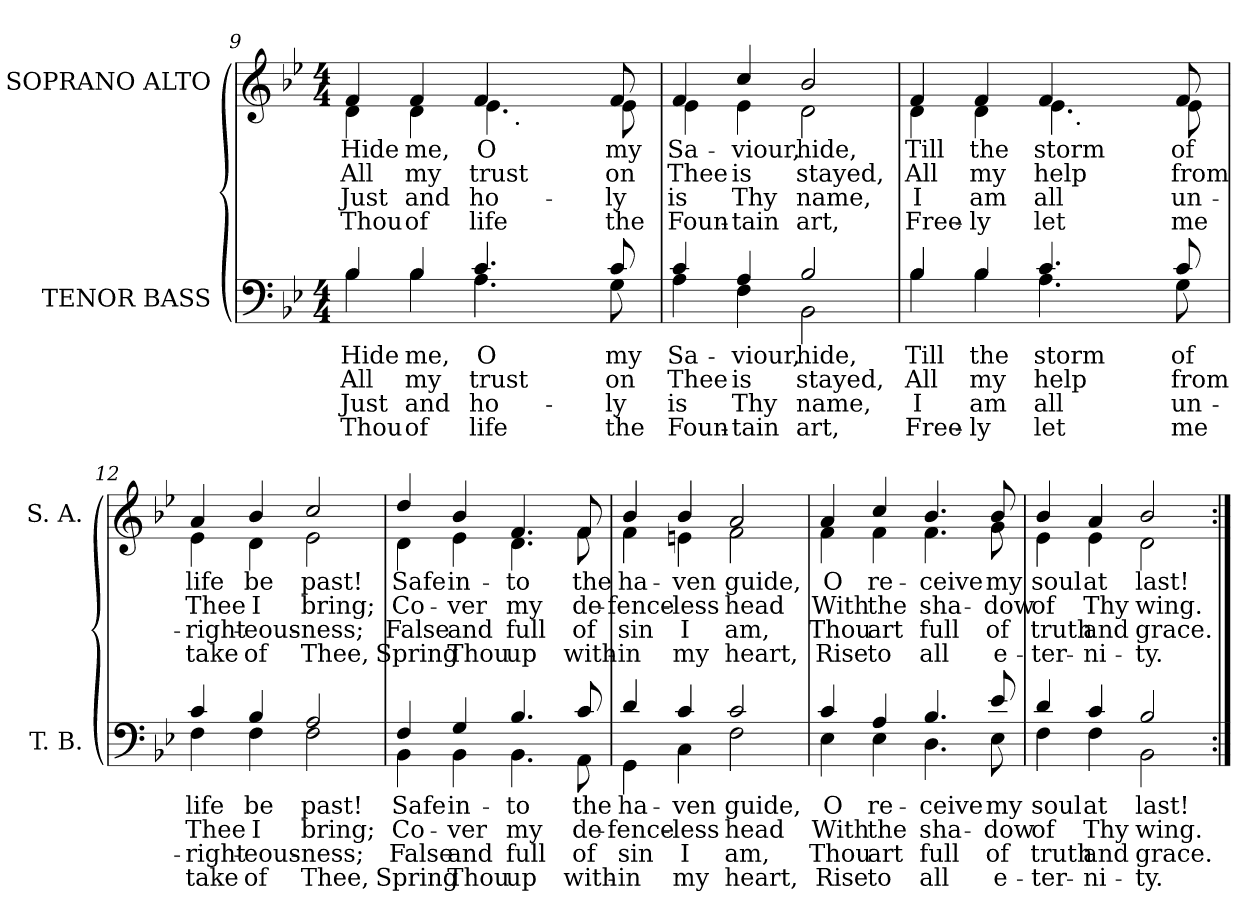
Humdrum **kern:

**kern	**text	**text	**text	**text	**kern	**text	**text	**text	**text
*part2	*part2	*part2	*part2	*part2	*part1	*part1	*part1	*part1	*part1
*staff2	*staff2	*staff2	*staff2	*staff2	*staff1	*staff1	*staff1	*staff1	*staff1
*I"TENOR  BASS	*	*	*	*	*I"SOPRANO  ALTO	*	*	*	*
*I'T.  B.	*	*	*	*	*I'S.  A.	*	*	*	*
*clefF4	*	*	*	*	*clefG2	*	*	*	*
*k[b-e-]	*	*	*	*	*k[b-e-]	*	*	*	*
*B-:	*	*	*	*	*B-:	*	*	*	*
*M4/4	*	*	*	*	*M4/4	*	*	*	*
=9	=9	=9	=9	=9	=9	=9	=9	=9	=9
!	!LO:LY:a:cj	!LO:LY:a:cj	!LO:LY:a:cj	!LO:LY:a:cj	!	!LO:LY:b:cj	!LO:LY:b:cj	!LO:LY:b:cj	!LO:LY:b:cj
*^	*	*	*	*	*^	*	*	*	*
*	*	*	*	*	*	*	*^	*	*	*	*
4B-/	4B-\	Hide	All	Just	Thou	4f/	4d\	2ryy	Hide	All	Just	Thou
!	!	!LO:LY:a:cj	!LO:LY:a:cj	!LO:LY:a:cj	!LO:LY:a:cj	!	!	!	!LO:LY:b:cj	!LO:LY:b:cj	!LO:LY:b:cj	!LO:LY:b:cj
4B-/	4B-\	me,	my	and	of	4f/	4d\	.	me,	my	and	of
!	!	!LO:LY:a:cj	!LO:LY:a:cj	!LO:LY:a:cj	!LO:LY:a:cj	!	!	!	!LO:LY:b:cj	!LO:LY:b:cj	!LO:LY:b:cj	!LO:LY:b:cj
4.c/	4.A\	O	trust	ho-	-life	4f/	4.e-\	16..ryy	O	trust	ho-	-life
!	!	!	!	!	!	!	!	!LO:TX:b:t=.	!	!	!	!
.	.	.	.	.	.	.	.	4ryy	.	.	.	.
.	.	.	.	.	.	8ryy	.	.	.	.	.	.
.	.	.	.	.	.	.	.	8ryy	.	.	.	.
!	!	!LO:LY:a:cj	!LO:LY:a:cj	!LO:LY:a:cj	!LO:LY:a:cj	!	!	!	!LO:LY:b:cj	!LO:LY:b:cj	!LO:LY:b:cj	!LO:LY:b:cj
8c/	8G\	my	on	ly	the	8f/	8e-\	.	my	on	ly	the
.	.	.	.	.	.	.	.	64ryy	.	.	.	.
!!LO:PB:g=z
=10	=10	=10	=10	=10	=10	=10	=10	=10	=10	=10	=10	=10
!	!	!LO:LY:a:cj	!LO:LY:a:cj	!LO:LY:a:cj	!LO:LY:a:cj	!	!	!	!LO:LY:b:cj	!LO:LY:b:cj	!LO:LY:b:cj	!LO:LY:b:cj
*	*	*	*	*	*	*	*v	*v	*	*	*	*
4c/	4A\	Sa-	-Thee	is	Foun-	4f/	4e-\	Sa-	-Thee	is	Foun-
!	!	!LO:LY:a:cj	!LO:LY:a:cj	!LO:LY:a:cj	!LO:LY:a:cj	!	!	!LO:LY:b:cj	!LO:LY:b:cj	!LO:LY:b:cj	!LO:LY:b:cj
4A/	4F\	-viour,	is	Thy	tain	4cc/	4e-\	-viour,	is	Thy	tain
!	!	!LO:LY:a:cj	!LO:LY:a:cj	!LO:LY:a:cj	!LO:LY:a:cj	!	!	!LO:LY:b:cj	!LO:LY:b:cj	!LO:LY:b:cj	!LO:LY:b:cj
2B-/	2BB-\	hide,	stayed,	name,	art,	2b-/	2d\	hide,	stayed,	name,	art,
=11	=11	=11	=11	=11	=11	=11	=11	=11	=11	=11	=11
!	!	!LO:LY:a:cj	!LO:LY:a:cj	!LO:LY:a:cj	!LO:LY:a:cj	!	!	!LO:LY:b:cj	!LO:LY:b:cj	!LO:LY:b:cj	!LO:LY:b:cj
*	*	*	*	*	*	*	*^	*	*	*	*
4B-/	4B-\	Till	All	I	Free-	4f/	4d\	2ryy	Till	All	I	Free-
!	!	!LO:LY:a:cj	!LO:LY:a:cj	!LO:LY:a:cj	!LO:LY:a:cj	!	!	!	!LO:LY:b:cj	!LO:LY:b:cj	!LO:LY:b:cj	!LO:LY:b:cj
4B-/	4B-\	-the	my	am	ly	4f/	4d\	.	-the	my	am	ly
!	!	!LO:LY:a:cj	!LO:LY:a:cj	!LO:LY:a:cj	!LO:LY:a:cj	!	!	!	!LO:LY:b:cj	!LO:LY:b:cj	!LO:LY:b:cj	!LO:LY:b:cj
4.c/	4.A\	storm	help	all	let	4f/	4.e-\	16.ryy	storm	help	all	let
!	!	!	!	!	!	!	!	!LO:TX:b:t=.	!	!	!	!
.	.	.	.	.	.	.	.	4ryy	.	.	.	.
.	.	.	.	.	.	8ryy	.	.	.	.	.	.
.	.	.	.	.	.	.	.	8ryy	.	.	.	.
!	!	!LO:LY:a:cj	!LO:LY:a:cj	!LO:LY:a:cj	!LO:LY:a:cj	!	!	!	!LO:LY:b:cj	!LO:LY:b:cj	!LO:LY:b:cj	!LO:LY:b:cj
8c/	8G\	of	from	un-	-me	8f/	8e-\	.	of	from	un-	-me
.	.	.	.	.	.	.	.	32ryy	.	.	.	.
=12	=12	=12	=12	=12	=12	=12	=12	=12	=12	=12	=12	=12
!	!	!LO:LY:a:cj	!LO:LY:a:cj	!LO:LY:a:cj	!LO:LY:a:cj	!	!	!	!LO:LY:b:cj	!LO:LY:b:cj	!LO:LY:b:cj	!LO:LY:b:cj
*	*	*	*	*	*	*	*v	*v	*	*	*	*
4c/	4F\	life	Thee	right-	-take	4a/	4e-\	life	Thee	right-	-take
!	!	!LO:LY:a:cj	!LO:LY:a:cj	!LO:LY:a:cj	!LO:LY:a:cj	!	!	!LO:LY:b:cj	!LO:LY:b:cj	!LO:LY:b:cj	!LO:LY:b:cj
4B-/	4F\	be	I	eous-	-of	4b-/	4d\	be	I	eous-	-of
!	!	!LO:LY:a:cj	!LO:LY:a:cj	!LO:LY:a:cj	!LO:LY:a:cj	!	!	!LO:LY:b:cj	!LO:LY:b:cj	!LO:LY:b:cj	!LO:LY:b:cj
2A/	2F\	past!	bring;	ness;	Thee,	2cc/	2e-\	past!	bring;	ness;	Thee,
!!LO:LB:g=z	!!
=13	=13	=13	=13	=13	=13	=13	=13	=13	=13	=13	=13
!	!	!LO:LY:a:cj	!LO:LY:a:cj	!LO:LY:a:cj	!LO:LY:a:cj	!	!	!LO:LY:b:cj	!LO:LY:b:cj	!LO:LY:b:cj	!LO:LY:b:cj
4F/	4BB-\	Safe	Co-	-False	Spring	4dd/	4d\	Safe	Co-	-False	Spring
!	!	!LO:LY:a:cj	!LO:LY:a:cj	!LO:LY:a:cj	!LO:LY:a:cj	!	!	!LO:LY:b:cj	!LO:LY:b:cj	!LO:LY:b:cj	!LO:LY:b:cj
4G/	4BB-\	in-	-ver	and	Thou	4b-/	4e-\	in-	-ver	and	Thou
!	!	!LO:LY:a:cj	!LO:LY:a:cj	!LO:LY:a:cj	!LO:LY:a:cj	!	!	!LO:LY:b:cj	!LO:LY:b:cj	!LO:LY:b:cj	!LO:LY:b:cj
4.B-/	4.BB-\	to	my	full	up	4.f/	4.d\	to	my	full	up
!	!	!LO:LY:a:cj	!LO:LY:a:cj	!LO:LY:a:cj	!LO:LY:a:cj	!	!	!LO:LY:b:cj	!LO:LY:b:cj	!LO:LY:b:cj	!LO:LY:b:cj
8c/	8AA\	the	de-	-of	with-	8f/	8f\	the	de-	-of	with-
=14	=14	=14	=14	=14	=14	=14	=14	=14	=14	=14	=14
!	!	!LO:LY:a:cj	!LO:LY:a:cj	!LO:LY:a:cj	!LO:LY:a:cj	!	!	!LO:LY:b:cj	!LO:LY:b:cj	!LO:LY:b:cj	!LO:LY:b:cj
4d/	4GG\	-ha-	-fence-	-sin	in	4b-/	4f\	-ha-	-fence-	-sin	in
!	!	!LO:LY:a:cj	!LO:LY:a:cj	!LO:LY:a:cj	!LO:LY:a:cj	!	!	!LO:LY:b:cj	!LO:LY:b:cj	!LO:LY:b:cj	!LO:LY:b:cj
4c/	4C\	ven	less	I	my	4b-/	4en\	ven	less	I	my
!	!	!LO:LY:a:cj	!LO:LY:a:cj	!LO:LY:a:cj	!LO:LY:a:cj	!	!	!LO:LY:b:cj	!LO:LY:b:cj	!LO:LY:b:cj	!LO:LY:b:cj
2c/	2F\	guide,	head	am,	heart,	2a/	2f\	guide,	head	am,	heart,
!!LO:LB:g=z	!!
=15	=15	=15	=15	=15	=15	=15	=15	=15	=15	=15	=15
!	!	!LO:LY:a:cj	!LO:LY:a:cj	!LO:LY:a:cj	!LO:LY:a:cj	!	!	!LO:LY:b:cj	!LO:LY:b:cj	!LO:LY:b:cj	!LO:LY:b:cj
4c/	4E-\	O	With	Thou	Rise	4a/	4f\	O	With	Thou	Rise
!	!	!LO:LY:a:cj	!LO:LY:a:cj	!LO:LY:a:cj	!LO:LY:a:cj	!	!	!LO:LY:b:cj	!LO:LY:b:cj	!LO:LY:b:cj	!LO:LY:b:cj
4A/	4E-\	re-	-the	art	to	4cc/	4f\	re-	-the	art	to
!	!	!LO:LY:a:cj	!LO:LY:a:cj	!LO:LY:a:cj	!LO:LY:a:cj	!	!	!LO:LY:b:cj	!LO:LY:b:cj	!LO:LY:b:cj	!LO:LY:b:cj
4.B-/	4.D\	ceive	sha-	-full	all	4.b-/	4.f\	ceive	sha-	-full	all
!	!	!LO:LY:a:cj	!LO:LY:a:cj	!LO:LY:a:cj	!LO:LY:a:cj	!	!	!LO:LY:b:cj	!LO:LY:b:cj	!LO:LY:b:cj	!LO:LY:b:cj
8e-/	8E-\	my	dow	of	e-	8b-/	8g\	my	dow	of	e-
=16	=16	=16	=16	=16	=16	=16	=16	=16	=16	=16	=16
!	!	!LO:LY:a:cj	!LO:LY:a:cj	!LO:LY:a:cj	!LO:LY:a:cj	!	!	!LO:LY:b:cj	!LO:LY:b:cj	!LO:LY:b:cj	!LO:LY:b:cj
4d/	4F\	-soul	of	truth	ter-	4b-/	4e-\	-soul	of	truth	ter-
!	!	!LO:LY:a:cj	!LO:LY:a:cj	!LO:LY:a:cj	!LO:LY:a:cj	!	!	!LO:LY:b:cj	!LO:LY:b:cj	!LO:LY:b:cj	!LO:LY:b:cj
4c/	4F\	-at	Thy	and	ni-	4a/	4e-\	-at	Thy	and	ni-
!	!	!LO:LY:a:cj	!LO:LY:a:cj	!LO:LY:a:cj	!LO:LY:a:cj	!	!	!LO:LY:b:cj	!LO:LY:b:cj	!LO:LY:b:cj	!LO:LY:b:cj
2B-/	2BB-\	-last!	wing.	grace.	ty.	2b-/	2d\	-last!	wing.	grace.	ty.
*v	*v	*	*	*	*	*	*	*	*	*	*
*	*	*	*	*	*v	*v	*	*	*	*
=:|!	=:|!	=:|!	=:|!	=:|!	=:|!	=:|!	=:|!	=:|!	=:|!
*-	*-	*-	*-	*-	*-	*-	*-	*-	*-
